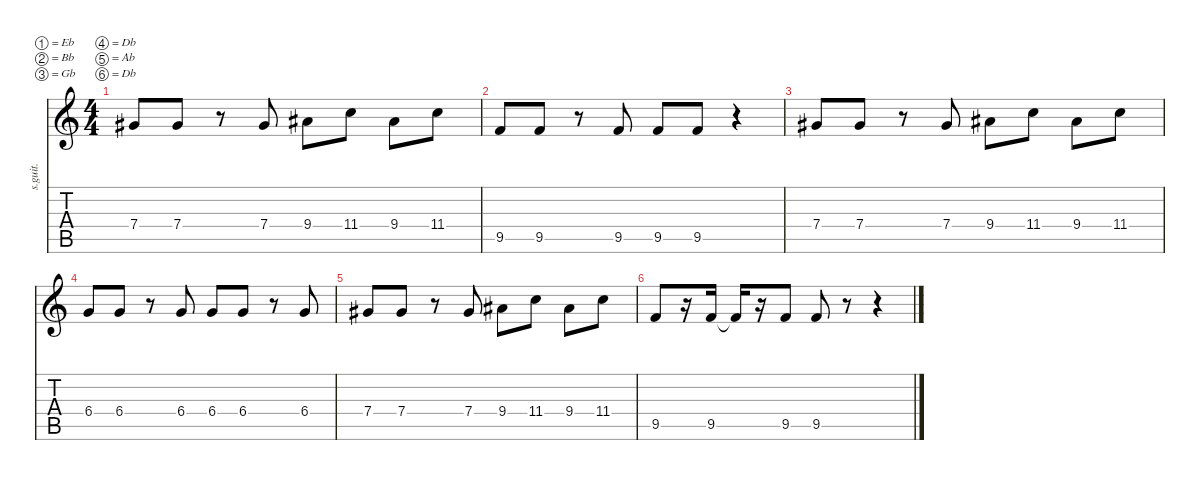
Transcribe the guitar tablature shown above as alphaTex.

\defaultSystemsLayout 4
\hideDynamics
\bracketExtendMode nobrackets
\track ("Josh Farro | Lead Guitar | Dist." "s.guit.") {instrument distortionguitar}
\staff {score tabs}
\tuning (Eb4 Bb3 Gb3 Db3 Ab2 Db2)
\ts (4 4)
\tempo (173 hide)
\clef g2
\ks c
7.4{acc #}.8{lyrics (0 "") lyrics (1 "") lyrics (2 "") lyrics (3 "") lyrics (4 "") dy f} 7.4{acc #}.8{lyrics (0 "") lyrics (1 "") lyrics (2 "") lyrics (3 "") lyrics (4 "")} r.8 7.4{acc #}.8{lyrics (0 "") lyrics (1 "") lyrics (2 "") lyrics (3 "") lyrics (4 "")} 9.4{acc #}.8{lyrics (0 "") lyrics (1 "") lyrics (2 "") lyrics (3 "") lyrics (4 "")} 11.4.8{lyrics (0 "") lyrics (1 "") lyrics (2 "") lyrics (3 "") lyrics (4 "")} 9.4{acc #}.8{lyrics (0 "") lyrics (1 "") lyrics (2 "") lyrics (3 "") lyrics (4 "")} 11.4.8{lyrics (0 "") lyrics (1 "") lyrics (2 "") lyrics (3 "") lyrics (4 "")} |
9.5.8{lyrics (0 "") lyrics (1 "") lyrics (2 "") lyrics (3 "") lyrics (4 "")} 9.5.8{lyrics (0 "") lyrics (1 "") lyrics (2 "") lyrics (3 "") lyrics (4 "")} r.8 9.5.8{lyrics (0 "") lyrics (1 "") lyrics (2 "") lyrics (3 "") lyrics (4 "")} 9.5.8{lyrics (0 "") lyrics (1 "") lyrics (2 "") lyrics (3 "") lyrics (4 "")} 9.5.8{lyrics (0 "") lyrics (1 "") lyrics (2 "") lyrics (3 "") lyrics (4 "")} r.4 |
7.4{acc #}.8{lyrics (0 "") lyrics (1 "") lyrics (2 "") lyrics (3 "") lyrics (4 "")} 7.4{acc #}.8{lyrics (0 "") lyrics (1 "") lyrics (2 "") lyrics (3 "") lyrics (4 "")} r.8 7.4{acc #}.8{lyrics (0 "") lyrics (1 "") lyrics (2 "") lyrics (3 "") lyrics (4 "")} 9.4{acc #}.8{lyrics (0 "") lyrics (1 "") lyrics (2 "") lyrics (3 "") lyrics (4 "")} 11.4.8{lyrics (0 "") lyrics (1 "") lyrics (2 "") lyrics (3 "") lyrics (4 "")} 9.4{acc #}.8{lyrics (0 "") lyrics (1 "") lyrics (2 "") lyrics (3 "") lyrics (4 "")} 11.4.8{lyrics (0 "") lyrics (1 "") lyrics (2 "") lyrics (3 "") lyrics (4 "")} |
6.4.8{lyrics (0 "") lyrics (1 "") lyrics (2 "") lyrics (3 "") lyrics (4 "")} 6.4.8{lyrics (0 "") lyrics (1 "") lyrics (2 "") lyrics (3 "") lyrics (4 "")} r.8 6.4.8{lyrics (0 "") lyrics (1 "") lyrics (2 "") lyrics (3 "") lyrics (4 "")} 6.4.8{lyrics (0 "") lyrics (1 "") lyrics (2 "") lyrics (3 "") lyrics (4 "")} 6.4.8{lyrics (0 "") lyrics (1 "") lyrics (2 "") lyrics (3 "") lyrics (4 "")} r.8 6.4.8{lyrics (0 "") lyrics (1 "") lyrics (2 "") lyrics (3 "") lyrics (4 "")} |
7.4{acc #}.8{lyrics (0 "") lyrics (1 "") lyrics (2 "") lyrics (3 "") lyrics (4 "")} 7.4{acc #}.8{lyrics (0 "") lyrics (1 "") lyrics (2 "") lyrics (3 "") lyrics (4 "")} r.8 7.4{acc #}.8{lyrics (0 "") lyrics (1 "") lyrics (2 "") lyrics (3 "") lyrics (4 "")} 9.4{acc #}.8{lyrics (0 "") lyrics (1 "") lyrics (2 "") lyrics (3 "") lyrics (4 "")} 11.4.8{lyrics (0 "") lyrics (1 "") lyrics (2 "") lyrics (3 "") lyrics (4 "")} 9.4{acc #}.8{lyrics (0 "") lyrics (1 "") lyrics (2 "") lyrics (3 "") lyrics (4 "")} 11.4.8{lyrics (0 "") lyrics (1 "") lyrics (2 "") lyrics (3 "") lyrics (4 "")} |
9.5.8{lyrics (0 "") lyrics (1 "") lyrics (2 "") lyrics (3 "") lyrics (4 "")} r.16 9.5.16{lyrics (0 "") lyrics (1 "") lyrics (2 "") lyrics (3 "") lyrics (4 "")} 9.5{t}.16{lyrics (0 "") lyrics (1 "") lyrics (2 "") lyrics (3 "") lyrics (4 "")} r.16 9.5.8{lyrics (0 "") lyrics (1 "") lyrics (2 "") lyrics (3 "") lyrics (4 "")} 9.5.8{lyrics (0 "") lyrics (1 "") lyrics (2 "") lyrics (3 "") lyrics (4 "")} r.8 r.4
